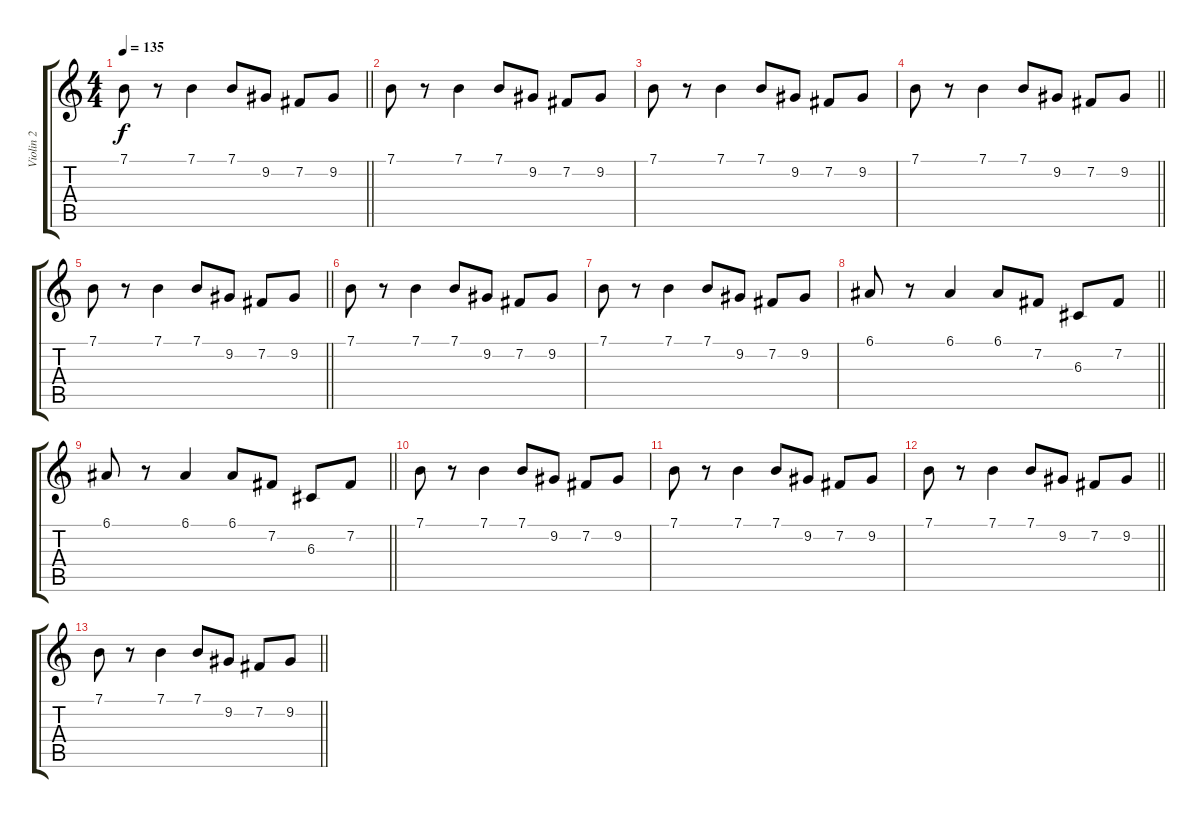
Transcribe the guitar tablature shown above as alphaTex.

\track ("Violin 2" "Violin 2") {instrument violin}
\staff {score tabs}
\tuning (E4 B3 G3 D3 A2 E2) {hide}
\ts (4 4)
\tempo 135
\clef g2
\barLineRight lightlight
\ks c
7.1.8{dy f} r.8 7.1.4 7.1.8 9.2.8 7.2.8 9.2.8 |
7.1.8 r.8 7.1.4 7.1.8 9.2.8 7.2.8 9.2.8 |
7.1.8 r.8 7.1.4 7.1.8 9.2.8 7.2.8 9.2.8 |
\barLineRight lightlight
7.1.8 r.8 7.1.4 7.1.8 9.2.8 7.2.8 9.2.8 |
\barLineRight lightlight
7.1.8 r.8 7.1.4 7.1.8 9.2.8 7.2.8 9.2.8 |
7.1.8 r.8 7.1.4 7.1.8 9.2.8 7.2.8 9.2.8 |
7.1.8 r.8 7.1.4 7.1.8 9.2.8 7.2.8 9.2.8 |
\barLineRight lightlight
6.1.8 r.8 6.1.4 6.1.8 7.2.8 6.3.8 7.2.8 |
\barLineRight lightlight
6.1.8 r.8 6.1.4 6.1.8 7.2.8 6.3.8 7.2.8 |
7.1.8 r.8 7.1.4 7.1.8 9.2.8 7.2.8 9.2.8 |
7.1.8 r.8 7.1.4 7.1.8 9.2.8 7.2.8 9.2.8 |
\barLineRight lightlight
7.1.8 r.8 7.1.4 7.1.8 9.2.8 7.2.8 9.2.8 |
\barLineRight lightlight
7.1.8 r.8 7.1.4 7.1.8 9.2.8 7.2.8 9.2.8
